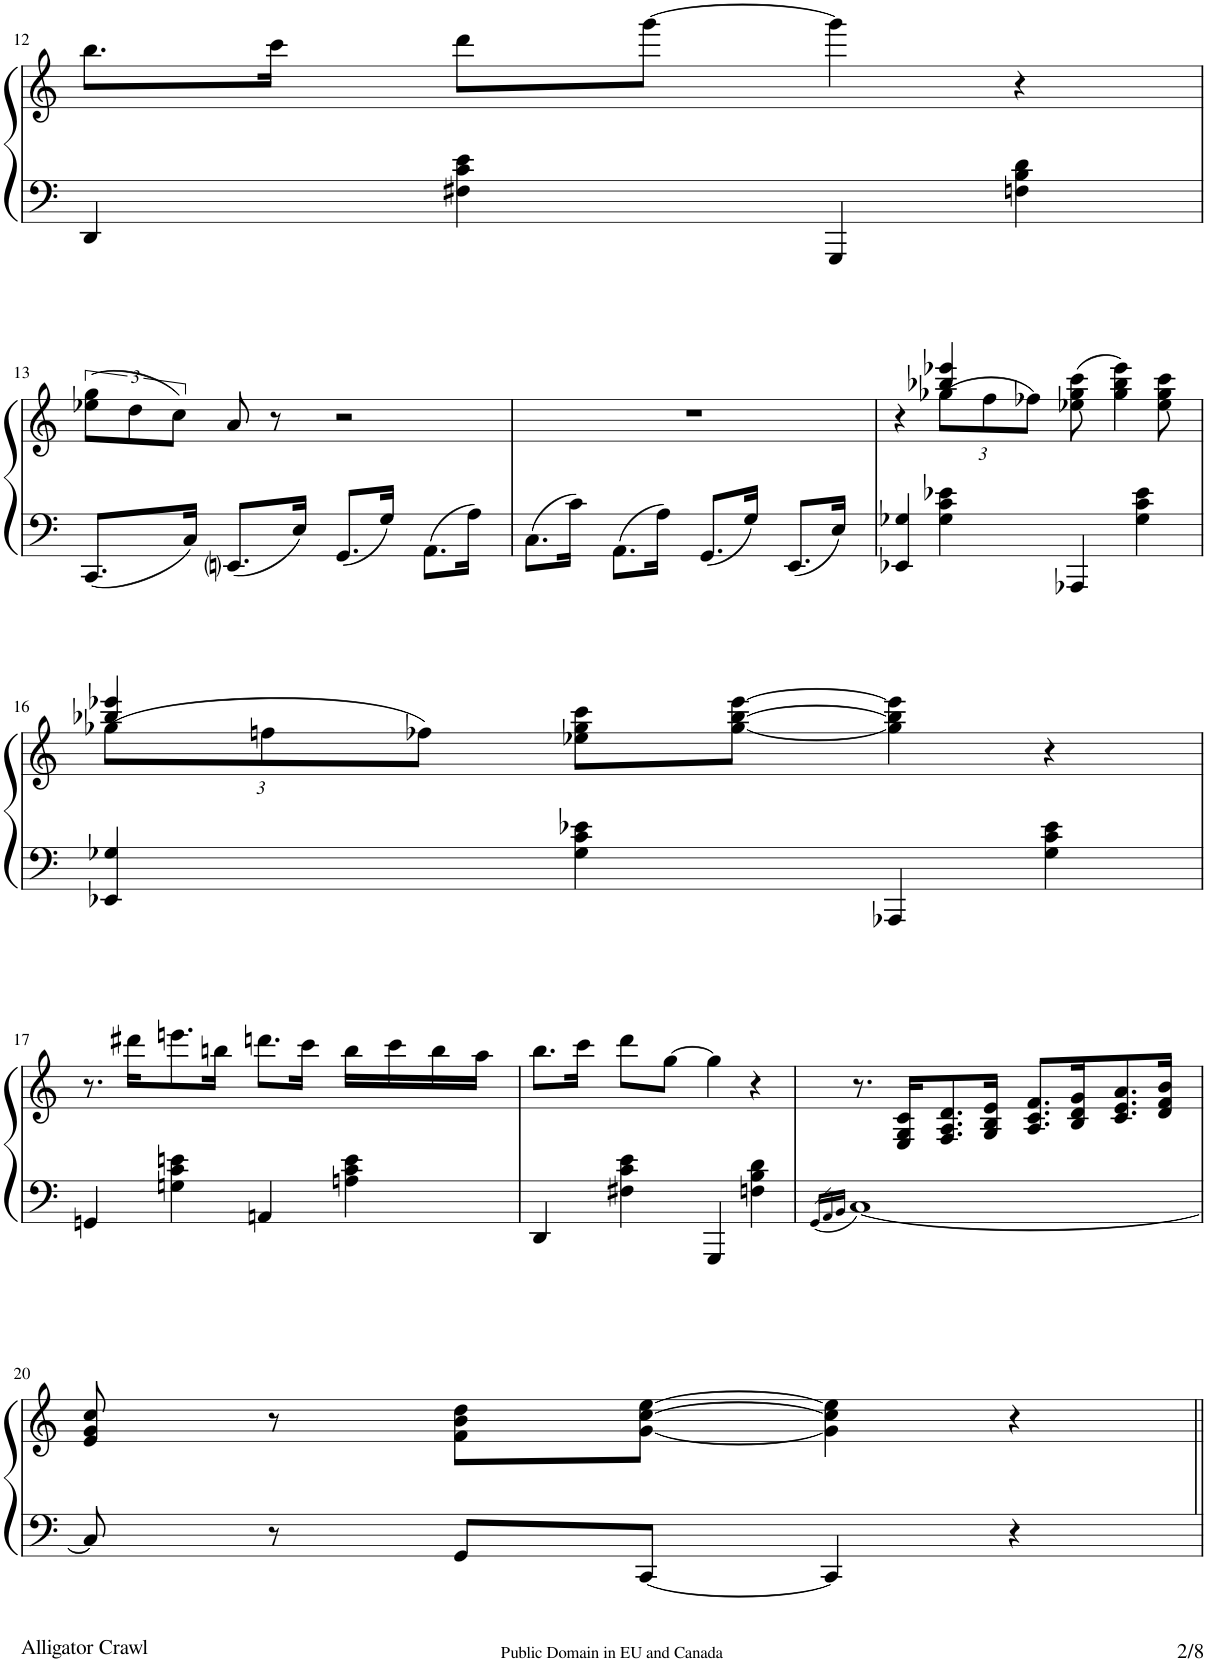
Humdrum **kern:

**kern	**kern
*part1	*part1
*staff2	*staff1
*I"Piano	*
*I'Pno.	*
!!LO:PB:g=z
*clefF4	*clefG2
*k[]	*k[]
*M2/2	*M2/2
*met(c|)	*met(c|)
=12	=12
4DD/	8.bb\L
.	16ccc\Jk
4F#X\ 4c\ 4e\	8ddd\L
.	[8ggg\J
4GGG/	4ggg\]
4Fn\ 4B\ 4d\	4r
!!LO:LB:g=z
=13	=13
8.CC/L	(12ee-X\ 12gg\L
.	12dd\
.	12cc\J)
16C/Jk	.
8.EEni/L	8a/
.	8r
16E/Jk	.
8.GG/L	2r
16G/Jk	.
8.AA\L	.
16A\Jk	.
=14	=14
8.C\L	1r
16c\Jk	.
8.AA\L	.
16A\Jk	.
8.GG/L	.
16G/Jk	.
8.EE/L	.
16E/Jk	.
=15	=15
*	*^
4EE-X/ 4G-X/	4r	4ryy
*	*Xbrackettup	*
4G-\ 4c\ 4e-X\	(12gg-X\L	4bb-X/ 4eee-X/
.	12ff\	.
.	12ff-X\J)	.
4AAA-X/	(8ee-X\ 8gg-\ 8ccc\	2ryy
.	4gg-\ 4bb-\ 4eee-\)	.
4G-\ 4c\ 4e-\	.	.
.	8ee-\ 8gg-\ 8ccc\	.
!!LO:LB:g=z	!!
=16	=16	=16
4EE-X/ 4G-X/	(12gg-X\L	4bb-X/ 4eee-X/
.	12ffn\	.
.	12ff-X\J)	.
4G-\ 4c\ 4e-X\	8ee-X\ 8gg-\ 8ccc\L	4ryy
.	[8gg-\ [8bb-\ [8eee-\J	.
4AAA-X/	4gg-\] 4bb-\] 4eee-\]	2ryy
4G-\ 4c\ 4e-\	4r	.
*	*v	*v
!!LO:LB:g=z
=17	=17
4GGn/	8.r
.	16ddd#X\KL
4Gn\ 4c\ 4en\	8.eeen\
.	16bbn\Jk
4AAn/	8.dddn\L
.	16ccc\Jk
4An\ 4c\ 4e\	16bb\LL
.	16ccc\
.	16bb\
.	16aa\JJ
=18	=18
4DD/	8.bb\L
.	16ccc\Jk
4F#X\ 4c\ 4e\	8ddd\L
.	[8gg\J
4GGG/	4gg\]
4Fn\ 4B\ 4d\	4r
=19	=19
16qGG/LL	.
16qAA/	.
16qBB/JJ	.
[1C	8.r
.	16E/ 16G/ 16c/KL
.	8.F/ 8.A/ 8.d/
.	16G/ 16B/ 16e/Jk
.	8.A/ 8.c/ 8.f/L
.	16B/ 16d/ 16g/K
.	8.c/ 8.e/ 8.a/
.	16d/ 16f/ 16b/Jk
!!LO:LB:g=z
=20	=20
8C/]	8e/ 8g/ 8cc/
8r	8r
8GG/L	8f\ 8b\ 8dd\L
[8CC/J	[8g\ [8cc\ [8ee\J
4CC/]	4g\] 4cc\] 4ee\]
4r	4r
=||	=||
*-	*-
